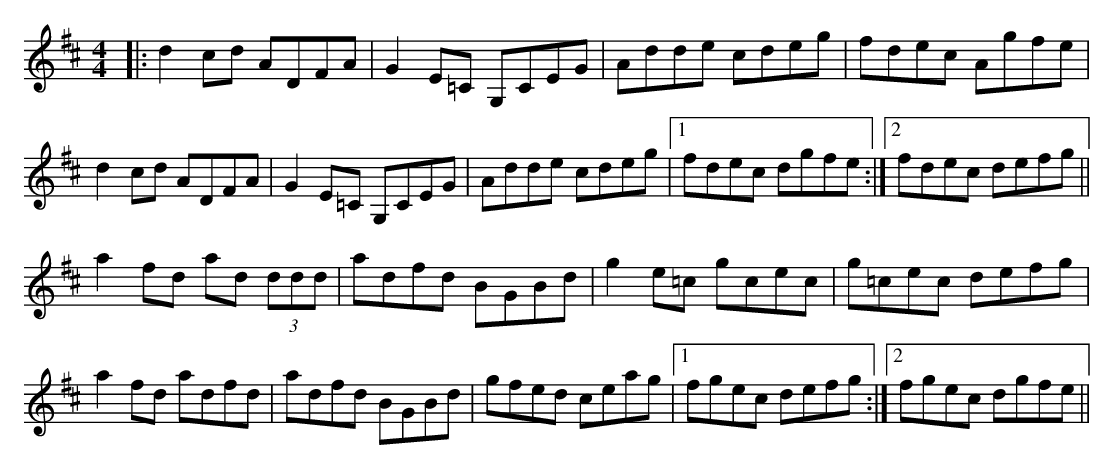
X:1
M:4/4
K:D
|:d2 cd ADFA|G2 E=C G,CEG|Adde cdeg|fdec Agfe|
d2 cd ADFA|G2 E=C G,CEG|Adde cdeg|1 fdec dgfe:|2 fdec defg||
a2 fd ad (3ddd|adfd BGBd|g2 e=c gcec|g=cec defg|
a2 fd adfd|adfd BGBd|gfed ceag|1 fgec defg:|2 fgec dgfe||
